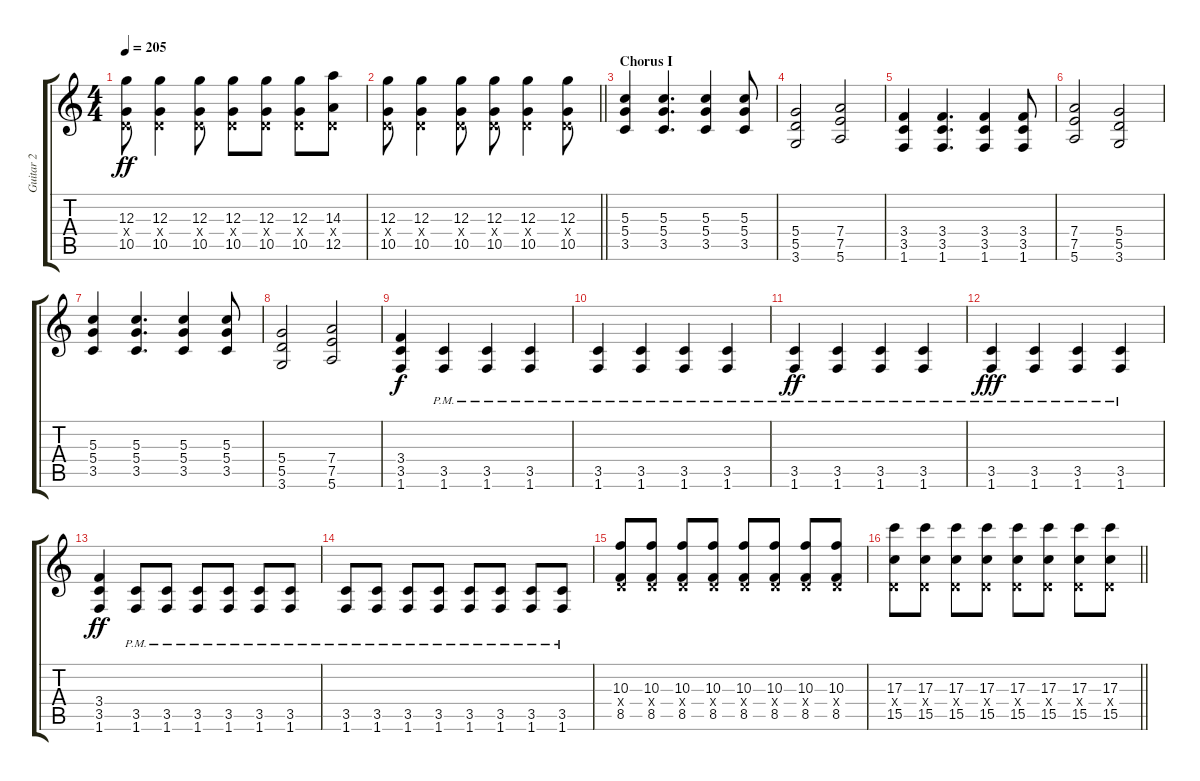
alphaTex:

\track ("Guitar 2" "Guitar 2") {instrument overdrivenguitar}
\staff {score tabs}
\tuning (E4 B3 G3 D3 A2 E2) {hide}
\ts (4 4)
\tempo 205
\clef g2
\ks c
(12.3 0.4{x} 10.5).8{dy ff} (12.3 0.4{x} 10.5).4 (12.3 0.4{x} 10.5).8 (12.3 0.4{x} 10.5).8 (12.3 0.4{x} 10.5).8 (12.3 0.4{x} 10.5).8 (14.3 0.4{x} 12.5).8 |
\barLineRight lightlight
(12.3 0.4{x} 10.5).8 (12.3 0.4{x} 10.5).4 (12.3 0.4{x} 10.5).8 (12.3 0.4{x} 10.5).8 (12.3 0.4{x} 10.5).4 (12.3 0.4{x} 10.5).8 |
\section ("" "Chorus I")
(5.3 5.4 3.5).4{volume 7} (5.3 5.4 3.5).4{d} (5.3 5.4 3.5).4 (5.3 5.4 3.5).8 |
(5.4 5.5 3.6).2 (7.4 7.5 5.6).2 |
(3.4 3.5 1.6).4 (3.4 3.5 1.6).4{d} (3.4 3.5 1.6).4 (3.4 3.5 1.6).8 |
(7.4 7.5 5.6).2 (5.4 5.5 3.6).2 |
(5.3 5.4 3.5).4 (5.3 5.4 3.5).4{d} (5.3 5.4 3.5).4 (5.3 5.4 3.5).8 |
(5.4 5.5 3.6).2 (7.4 7.5 5.6).2 |
(3.4 3.5 1.6).4{dy f volume 10} (3.5{pm} 1.6{pm}).4 (3.5{pm} 1.6{pm}).4 (3.5{pm} 1.6{pm}).4 |
(3.5{pm} 1.6{pm}).4 (3.5{pm} 1.6{pm}).4 (3.5{pm} 1.6{pm}).4 (3.5{pm} 1.6{pm}).4 |
(3.5{pm} 1.6{pm}).4{dy ff} (3.5{pm} 1.6{pm}).4 (3.5{pm} 1.6{pm}).4 (3.5{pm} 1.6{pm}).4 |
(3.5{pm} 1.6{pm}).4{dy fff} (3.5{pm} 1.6{pm}).4 (3.5{pm} 1.6{pm}).4 (3.5{pm} 1.6{pm}).4 |
(3.4 3.5 1.6).4{dy ff} (3.5{pm} 1.6{pm}).8 (3.5{pm} 1.6{pm}).8 (3.5{pm} 1.6{pm}).8 (3.5{pm} 1.6{pm}).8 (3.5{pm} 1.6{pm}).8 (3.5{pm} 1.6{pm}).8 |
(3.5{pm} 1.6{pm}).8 (3.5{pm} 1.6{pm}).8 (3.5{pm} 1.6{pm}).8 (3.5{pm} 1.6{pm}).8 (3.5{pm} 1.6{pm}).8 (3.5{pm} 1.6{pm}).8 (3.5{pm} 1.6{pm}).8 (3.5{pm} 1.6{pm}).8 |
(10.3 0.4{x} 8.5).8 (10.3 0.4{x} 8.5).8 (10.3 0.4{x} 8.5).8 (10.3 0.4{x} 8.5).8 (10.3 0.4{x} 8.5).8 (10.3 0.4{x} 8.5).8 (10.3 0.4{x} 8.5).8 (10.3 0.4{x} 8.5).8 |
\barLineRight lightlight
(17.3 0.4{x} 15.5).8 (17.3 0.4{x} 15.5).8 (17.3 0.4{x} 15.5).8 (17.3 0.4{x} 15.5).8 (17.3 0.4{x} 15.5).8 (17.3 0.4{x} 15.5).8 (17.3 0.4{x} 15.5).8 (17.3 0.4{x} 15.5).8
